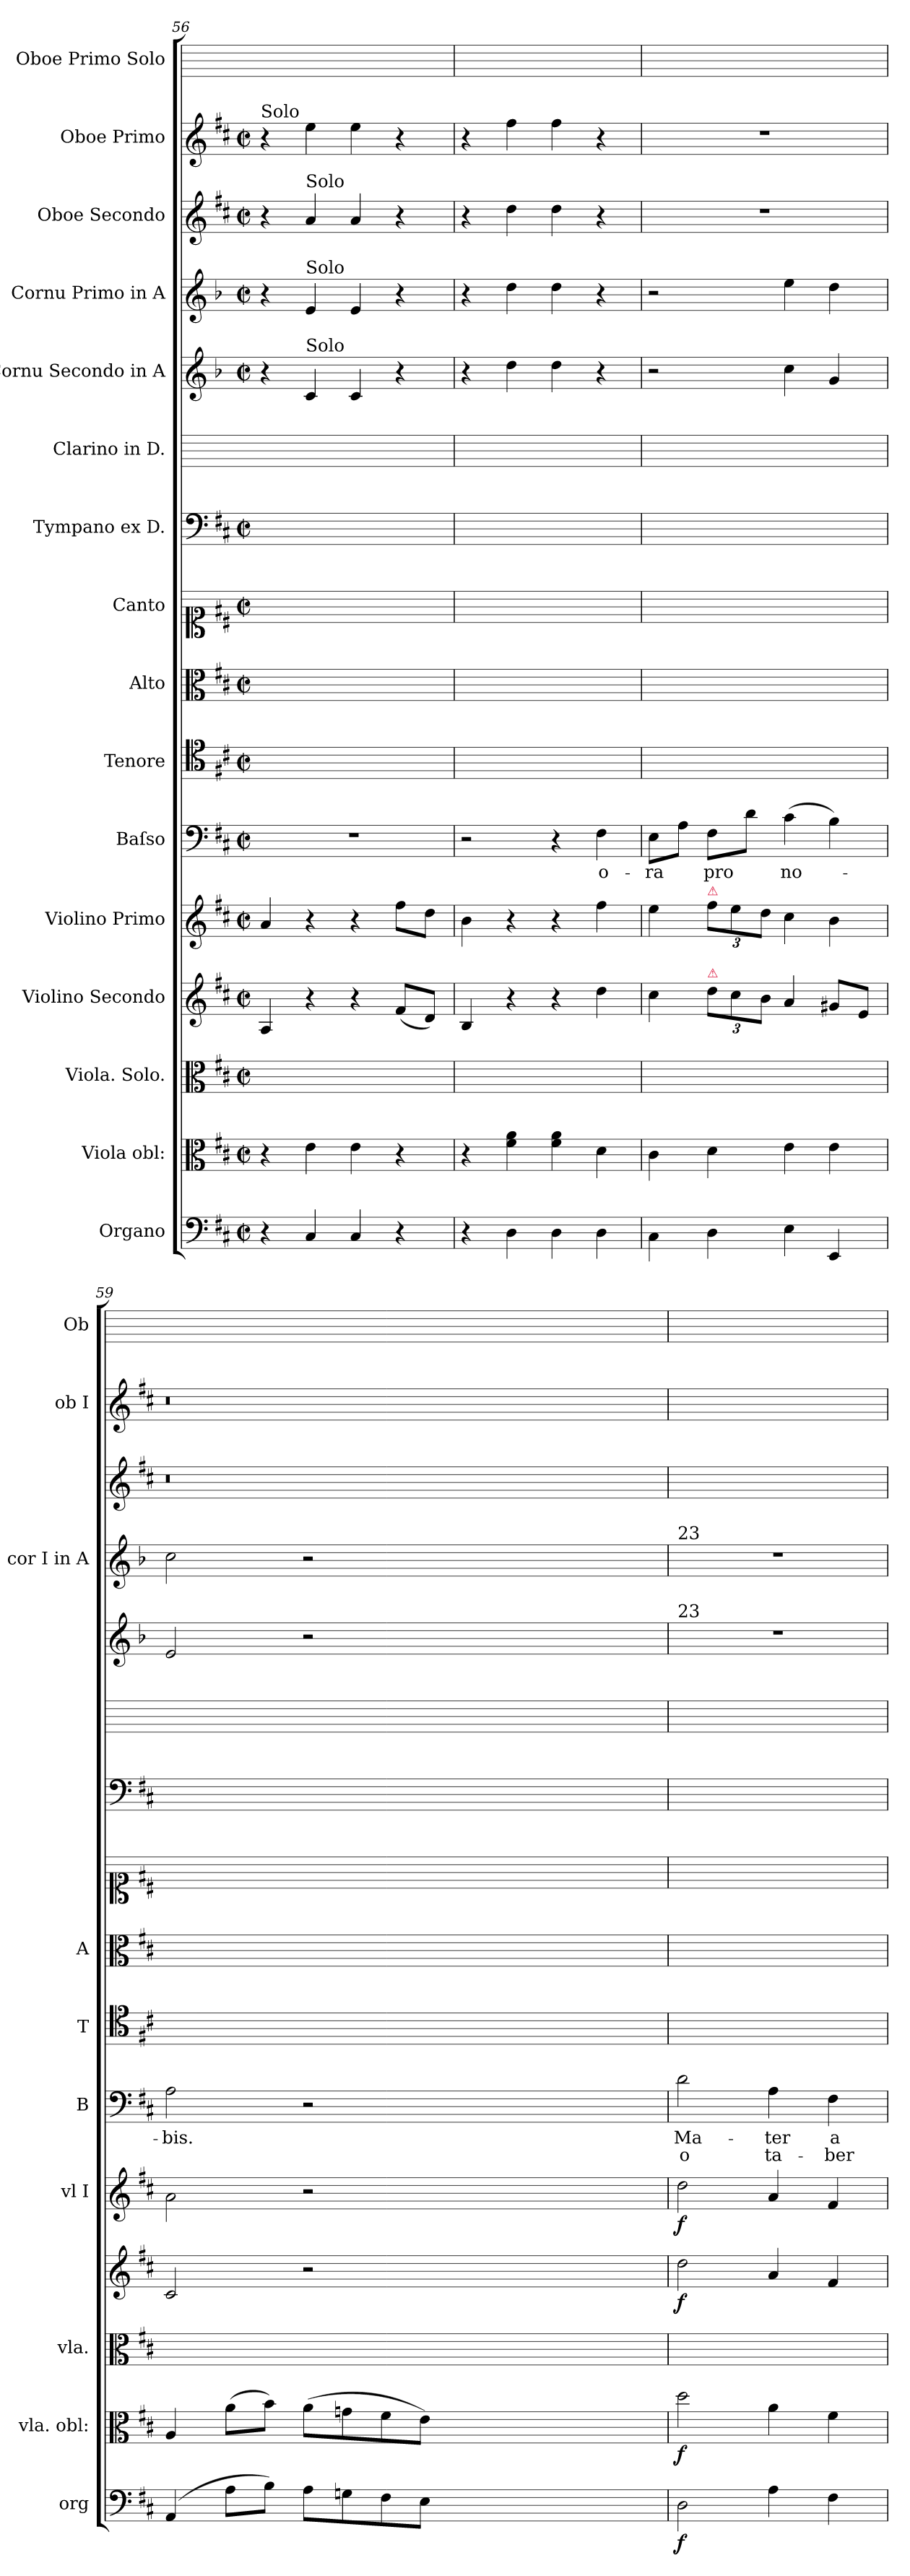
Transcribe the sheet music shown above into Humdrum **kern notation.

**kern	**dynam	**kern	**dynam	**kern	**kern	**dynam	**kern	**dynam	**kern	**text	**text	**kern	**kern	**kern	**kern	**kern	**kern	**kern	**kern	**kern	**kern
*part16	*part16	*part15	*part15	*part14	*part13	*part13	*part12	*part12	*part11	*part11	*part11	*part10	*part9	*part8	*part7	*part6	*part5	*part4	*part3	*part2	*part1
*staff16	*staff16	*staff15	*staff15	*staff14	*staff13	*staff13	*staff12	*staff12	*staff11	*staff11	*staff11	*staff10	*staff9	*staff8	*staff7	*staff6	*staff5	*staff4	*staff3	*staff2	*staff1
*I"Organo	*	*I"Viola obl:	*	*I"Viola. Solo.	*I"Violino Secondo	*	*I"Violino Primo	*	*I"Baſso	*	*	*I"Tenore	*I"Alto	*I"Canto	*I"Tympano ex D.	*I"Clarino in D.	*I"Cornu Secondo in A	*I"Cornu Primo in A	*I"Oboe Secondo	*I"Oboe Primo	*I"Oboe Primo Solo
*I'org	*	*I'vla. obl:	*	*I'vla.	*	*	*I'vl I	*	*I'B	*	*	*I'T	*I'A	*	*	*	*	*I'cor I in A	*	*I'ob I	*I'Ob
*clefF4	*	*clefC3	*	*clefC3	*clefG2	*	*clefG2	*	*clefF4	*	*	*clefC4	*clefC3	*clefC1	*clefF4	*	*clefG2	*clefG2	*clefG2	*clefG2	*
*	*	*	*	*	*	*	*	*	*	*	*	*	*	*	*	*	*ITrd2c3	*ITrd2c3	*	*	*
*k[f#c#]	*	*k[f#c#]	*	*k[f#c#]	*k[f#c#]	*	*k[f#c#]	*	*k[f#c#]	*	*	*k[f#c#]	*k[f#c#]	*k[f#c#]	*k[f#c#]	*	*k[f#c#]	*k[f#c#]	*k[f#c#]	*k[f#c#]	*
*D:	*	*D:	*	*D:	*D:	*	*D:	*	*D:	*	*	*D:	*D:	*D:	*D:	*	*D:	*D:	*D:	*D:	*
*M2/2	*	*M2/2	*	*M2/2	*M2/2	*	*M2/2	*	*M2/2	*	*	*M2/2	*M2/2	*M2/2	*M2/2	*	*M2/2	*M2/2	*M2/2	*M2/2	*
*met(c|)	*	*met(c|)	*	*met(c|)	*met(c|)	*	*met(c|)	*	*met(c|)	*	*	*met(c|)	*met(c|)	*met(c|)	*met(c|)	*	*met(c|)	*met(c|)	*met(c|)	*met(c|)	*
=56	=56	=56	=56	=56	=56	=56	=56	=56	=56	=56	=56	=56	=56	=56	=56	=56	=56	=56	=56	=56	=56
!	!	!	!	!	!	!	!	!	!	!	!	!	!	!	!	!	!	!	!	!LO:TX:a:t=Solo	!
4r	.	4r	.	1ryy	4A/	.	4a/	.	1r	.	.	1ryy	1ryy	1ryy	1ryy	1ryy	4r	4r	4r	4r	1ryy
!	!	!	!	!	!	!	!	!	!	!	!	!	!	!	!	!	!	!	!LO:TX:a:t=Solo	!	!
!	!	!	!	!	!	!	!	!	!	!	!	!	!	!	!	!	!	!LO:TX:a:t=Solo	!	!	!
!	!	!	!	!	!	!	!	!	!	!	!	!	!	!	!	!	!LO:TX:a:t=Solo	!	!	!	!
4C#/	.	4e\	.	.	4r	.	4r	.	.	.	.	.	.	.	.	.	4A/	4c#/	4a/	4ee\	.
4C#/	.	4e\	.	.	4r	.	4r	.	.	.	.	.	.	.	.	.	4A/	4c#/	4a/	4ee\	.
4r	.	4r	.	.	(8f#/L	.	8ff#\L	.	.	.	.	.	.	.	.	.	4r	4r	4r	4r	.
.	.	.	.	.	8d/J)	.	8dd\J	.	.	.	.	.	.	.	.	.	.	.	.	.	.
=57	=57	=57	=57	=57	=57	=57	=57	=57	=57	=57	=57	=57	=57	=57	=57	=57	=57	=57	=57	=57	=57
4r	.	4r	.	1ryy	4B/	.	4b\	.	2r	.	.	1ryy	1ryy	1ryy	1ryy	1ryy	4r	4r	4r	4r	1ryy
4D\	.	4f#\ 4a\	.	.	4r	.	4r	.	.	.	.	.	.	.	.	.	4b\	4b\	4dd\	4ff#\	.
4D\	.	4f#\ 4a\	.	.	4r	.	4r	.	4r	.	.	.	.	.	.	.	4b\	4b\	4dd\	4ff#\	.
4D\	.	4d\	.	.	4dd\	.	4ff#\	.	4F#\	o-	.	.	.	.	.	.	4r	4r	4r	4r	.
=58	=58	=58	=58	=58	=58	=58	=58	=58	=58	=58	=58	=58	=58	=58	=58	=58	=58	=58	=58	=58	=58
4C#\	.	4c#\	.	1ryy	4cc#\	.	4ee\	.	8E\L	-ra	.	1ryy	1ryy	1ryy	1ryy	1ryy	2r	2r	1r	1r	1ryy
.	.	.	.	.	.	.	.	.	8A\J	.	.	.	.	.	.	.	.	.	.	.	.
!	!	!	!	!	!	!	!LO:TX:a:color=crimson:t=⚠	!	!	!	!	!	!	!	!	!	!	!	!	!	!
!	!	!	!	!	!LO:TX:a:color=crimson:t=⚠	!	!	!	!	!	!	!	!	!	!	!	!	!	!	!	!
4D\	.	4d\	.	.	12dd\L	.	12ff#\L	.	8F#\L	pro	.	.	.	.	.	.	.	.	.	.	.
.	.	.	.	.	12cc#\	.	12ee\	.	.	.	.	.	.	.	.	.	.	.	.	.	.
.	.	.	.	.	.	.	.	.	8d\J	.	.	.	.	.	.	.	.	.	.	.	.
.	.	.	.	.	12b\J	.	12dd\J	.	.	.	.	.	.	.	.	.	.	.	.	.	.
4E\	.	4e\	.	.	4a/	.	4cc#\	.	(4c#\	no-	.	.	.	.	.	.	4a\	4cc#\	.	.	.
4EE/	.	4e\	.	.	8g#X/L	.	4b\	.	4B\)	.	.	.	.	.	.	.	4e/	4b\	.	.	.
.	.	.	.	.	8e/J	.	.	.	.	.	.	.	.	.	.	.	.	.	.	.	.
=59	=59	=59	=59	=59	=59	=59	=59	=59	=59	=59	=59	=59	=59	=59	=59	=59	=59	=59	=59	=59	=59
(4AA/	.	4A/	.	1ryy	2c#/	.	2a\	.	2A\	-bis.	.	1ryy	1ryy	1ryy	1ryy	1ryy	2c#/	2a\	0.r	0.r	1ryy
8A\L	.	(8a\L	.	.	.	.	.	.	.	.	.	.	.	.	.	.	.	.	.	.	.
8B\J)	.	8b\J)	.	.	.	.	.	.	.	.	.	.	.	.	.	.	.	.	.	.	.
8A\L	.	(8a\L	.	.	2r	.	2r	.	2r	.	.	.	.	.	.	.	2r	2r	.	.	.
8Gn\	.	8gn\	.	.	.	.	.	.	.	.	.	.	.	.	.	.	.	.	.	.	.
8F#\	.	8f#\	.	.	.	.	.	.	.	.	.	.	.	.	.	.	.	.	.	.	.
8E\J	.	8e\J)	.	.	.	.	.	.	.	.	.	.	.	.	.	.	.	.	.	.	.
0ryy	.	0ryy	.	0ryy	0ryy	.	0ryy	.	0ryy	.	.	0ryy	0ryy	0ryy	0ryy	0ryy	0ryy	0ryy	.	.	0ryy
=60	=60	=60	=60	=60	=60	=60	=60	=60	=60	=60	=60	=60	=60	=60	=60	=60	=60	=60	=60	=60	=60
!	!	!	!	!	!	!	!	!	!	!	!	!	!	!	!	!	!	!LO:TX:a:t=23	!	!	!
!	!	!	!	!	!	!	!	!	!	!	!	!	!	!	!	!	!LO:TX:a:t=23	!	!	!	!
!	!LO:DY:b	!	!	!	!	!	!	!LO:DY:b	!	!	!	!	!	!	!	!	!	!	!	!	!
2D\	f	2dd\	f	1ryy	2dd\	f	2dd\	f	2d\	Ma-	o	1ryy	1ryy	1ryy	1ryy	1ryy	1r	1r	1ryy	1ryy	1ryy
4A\	.	4a\	.	.	4a/	.	4a/	.	4A\	-ter	ta-	.	.	.	.	.	.	.	.	.	.
4F#\	.	4f#\	.	.	4f#/	.	4f#/	.	4F#\	a-	-ber-	.	.	.	.	.	.	.	.	.	.
=	=	=	=	=	=	=	=	=	=	=	=	=	=	=	=	=	=	=	=	=	=
*-	*-	*-	*-	*-	*-	*-	*-	*-	*-	*-	*-	*-	*-	*-	*-	*-	*-	*-	*-	*-	*-
